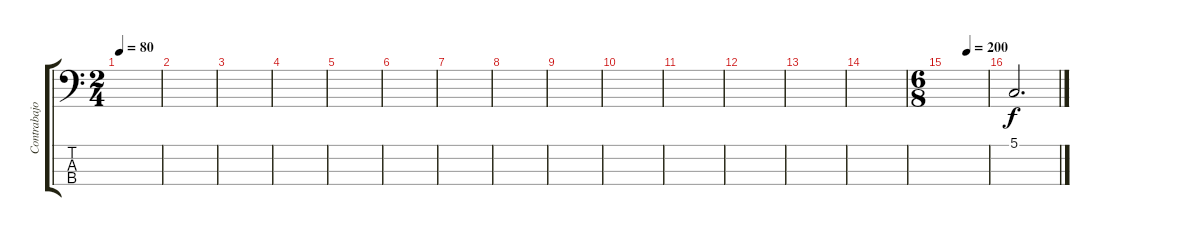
\track ("Contrabajo" "Contrabajo") {instrument contrabass}
\staff {score tabs}
\tuning (G1 D1 A0 E0) {hide}
\ts (2 4)
\tempo 80
\clef f4
\ks c
|
|
|
|
|
|
|
|
|
|
|
|
|
|
\ts (6 8)
\tempo (200 0.5)
|
5.1.2{d}
